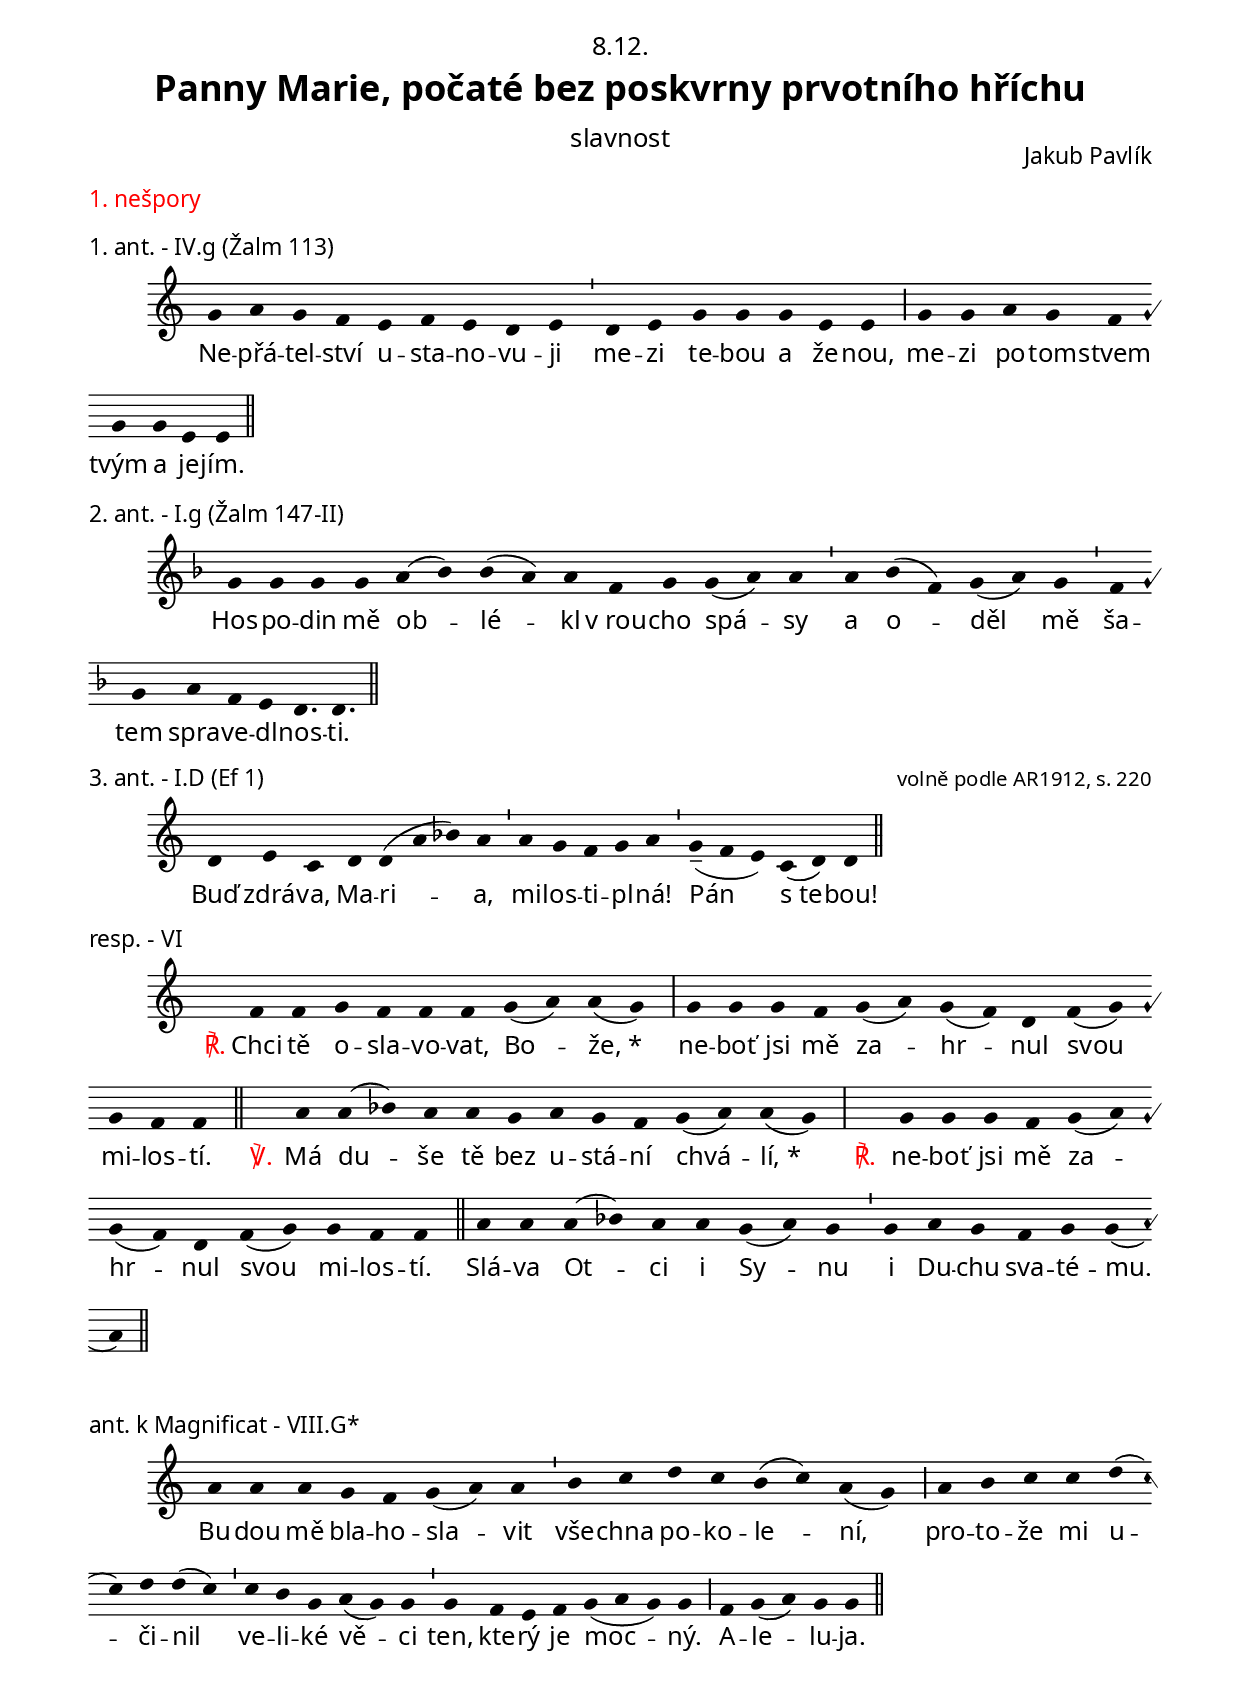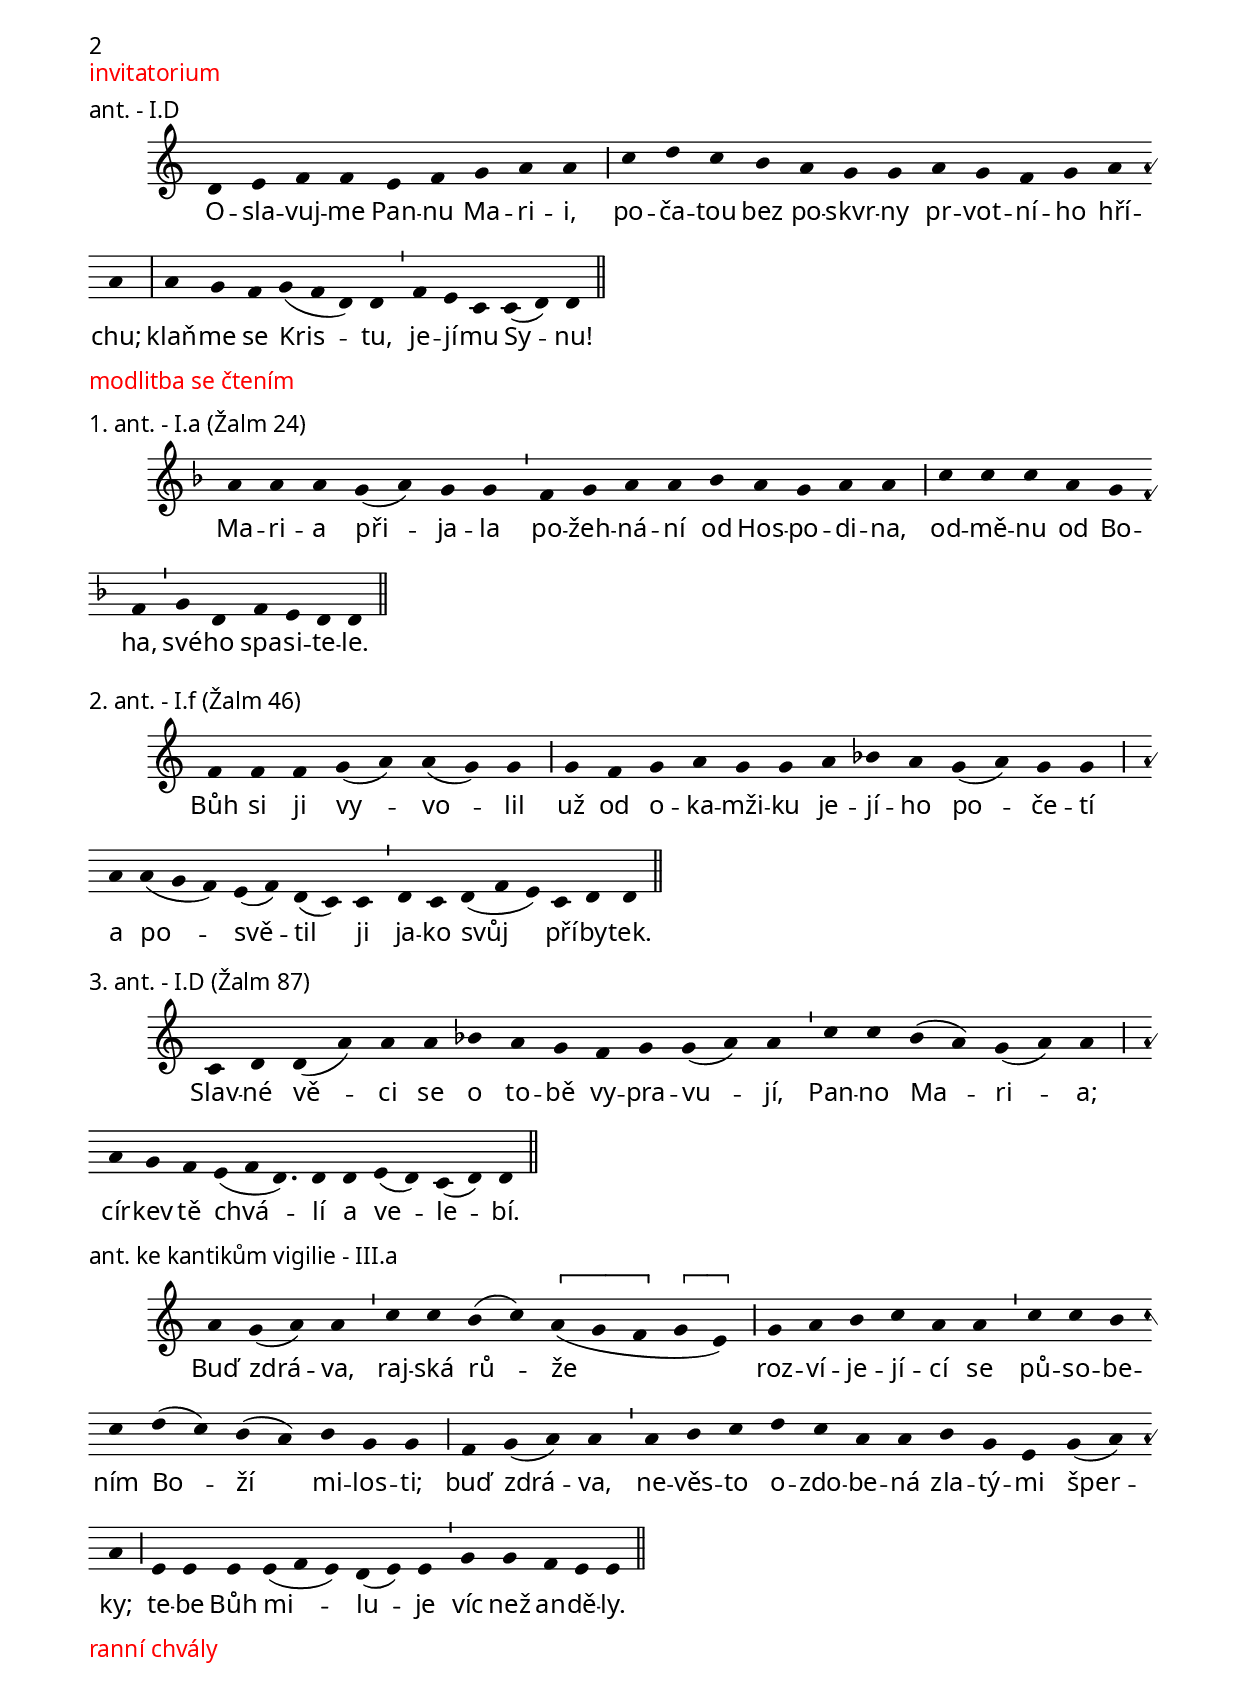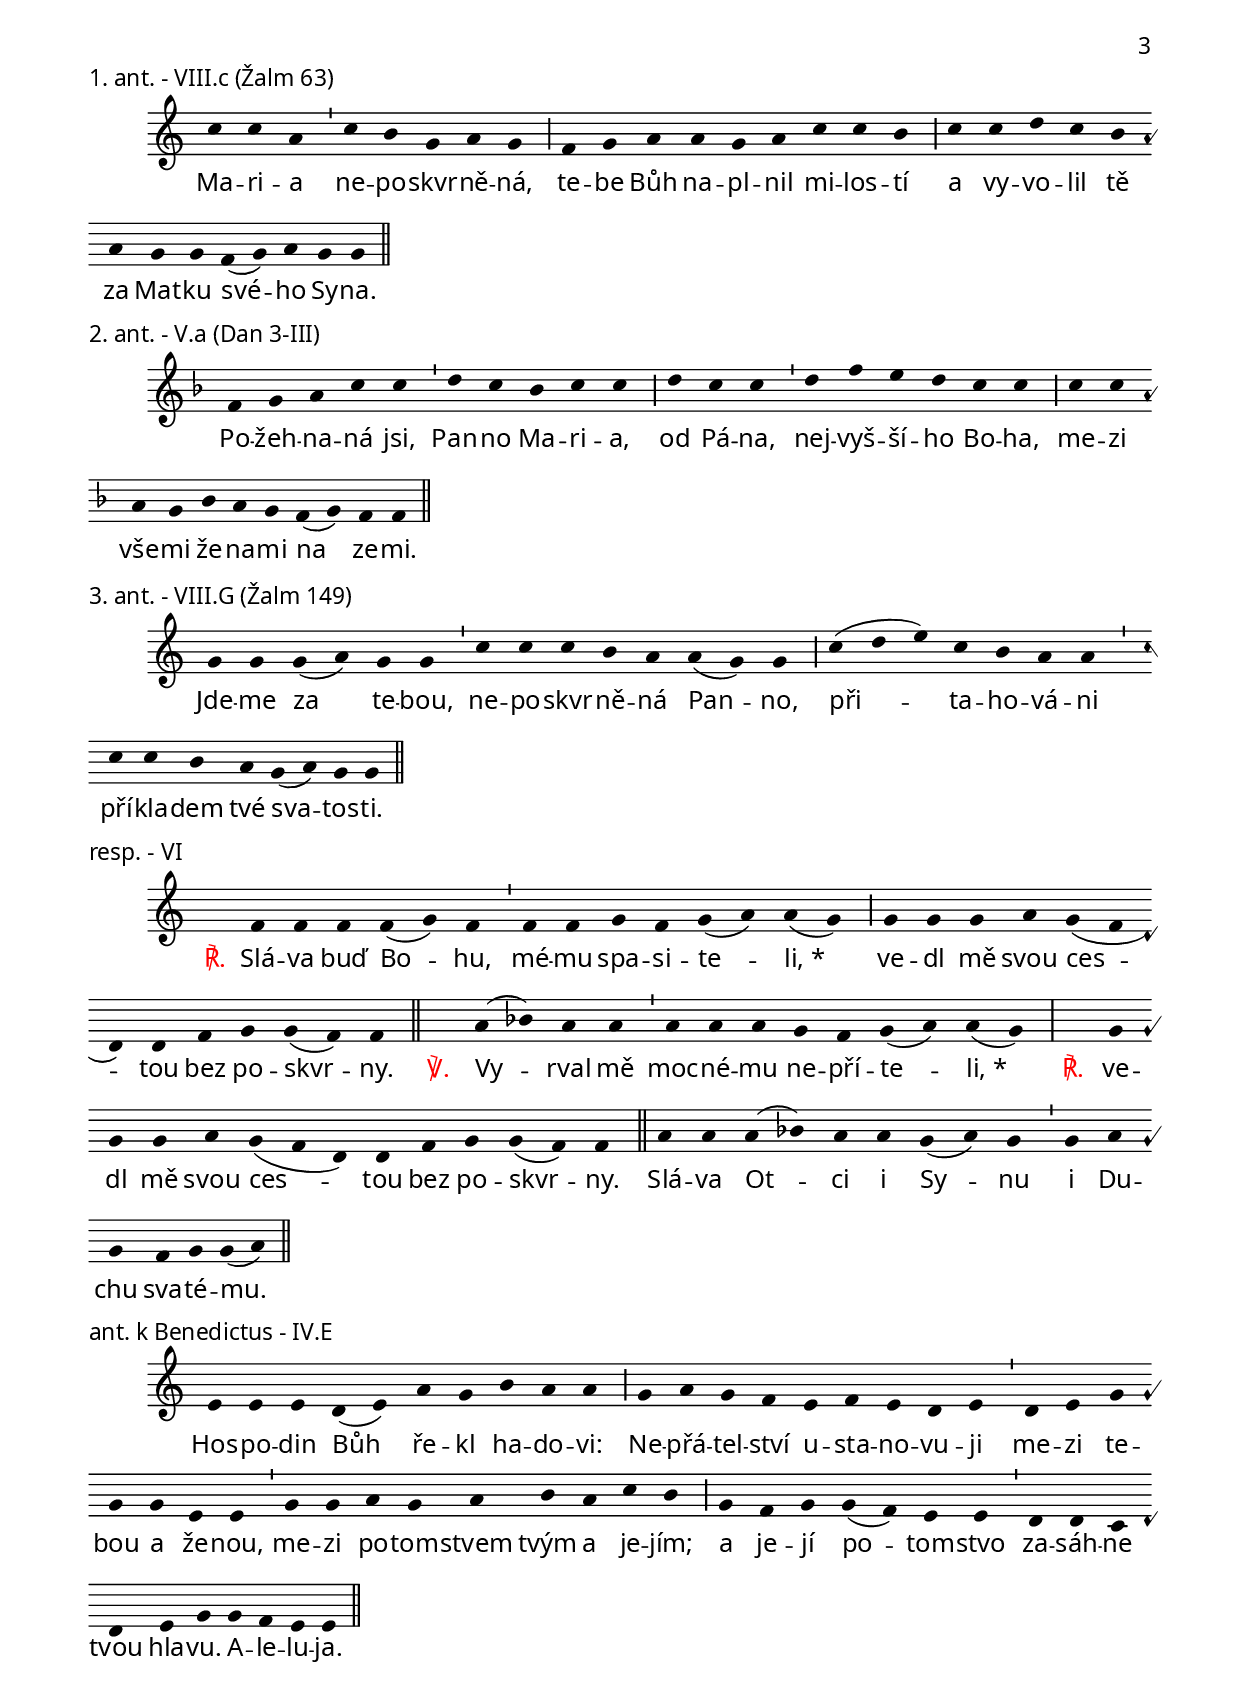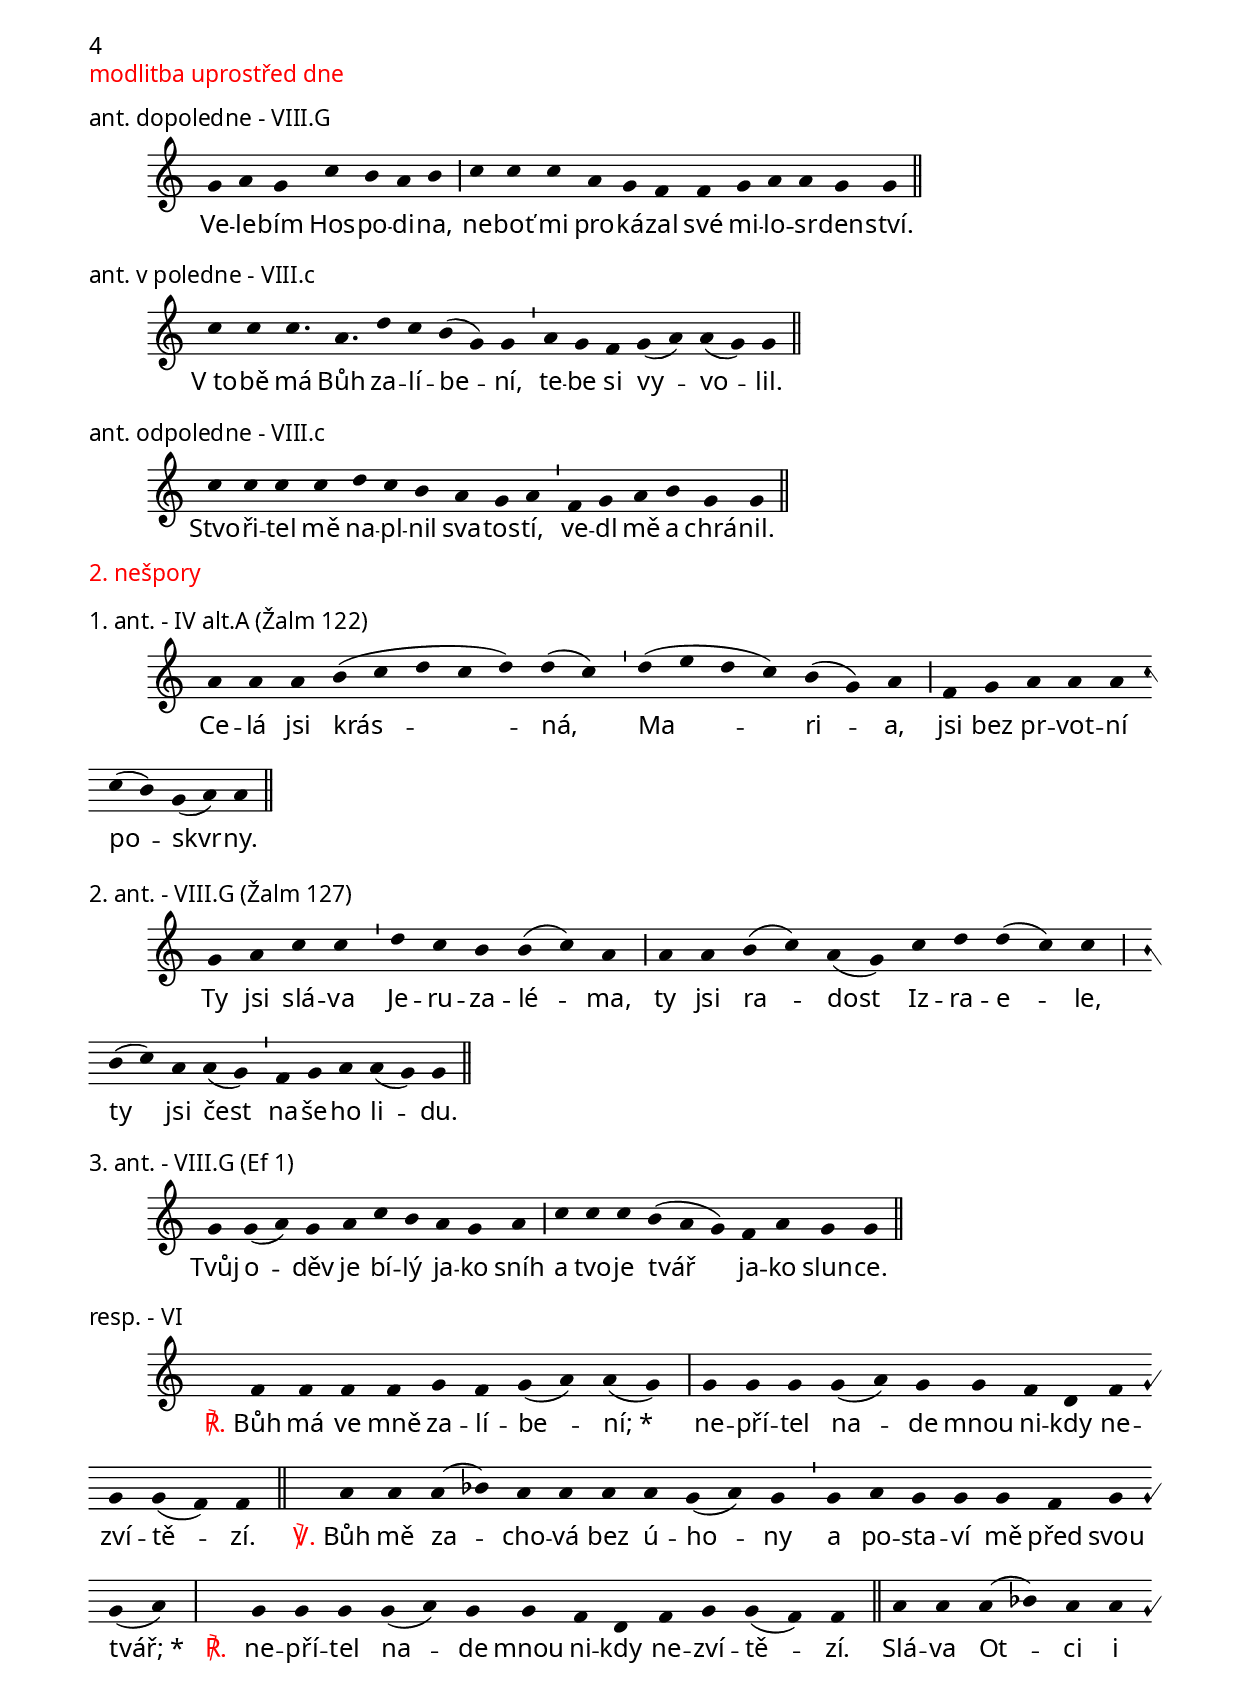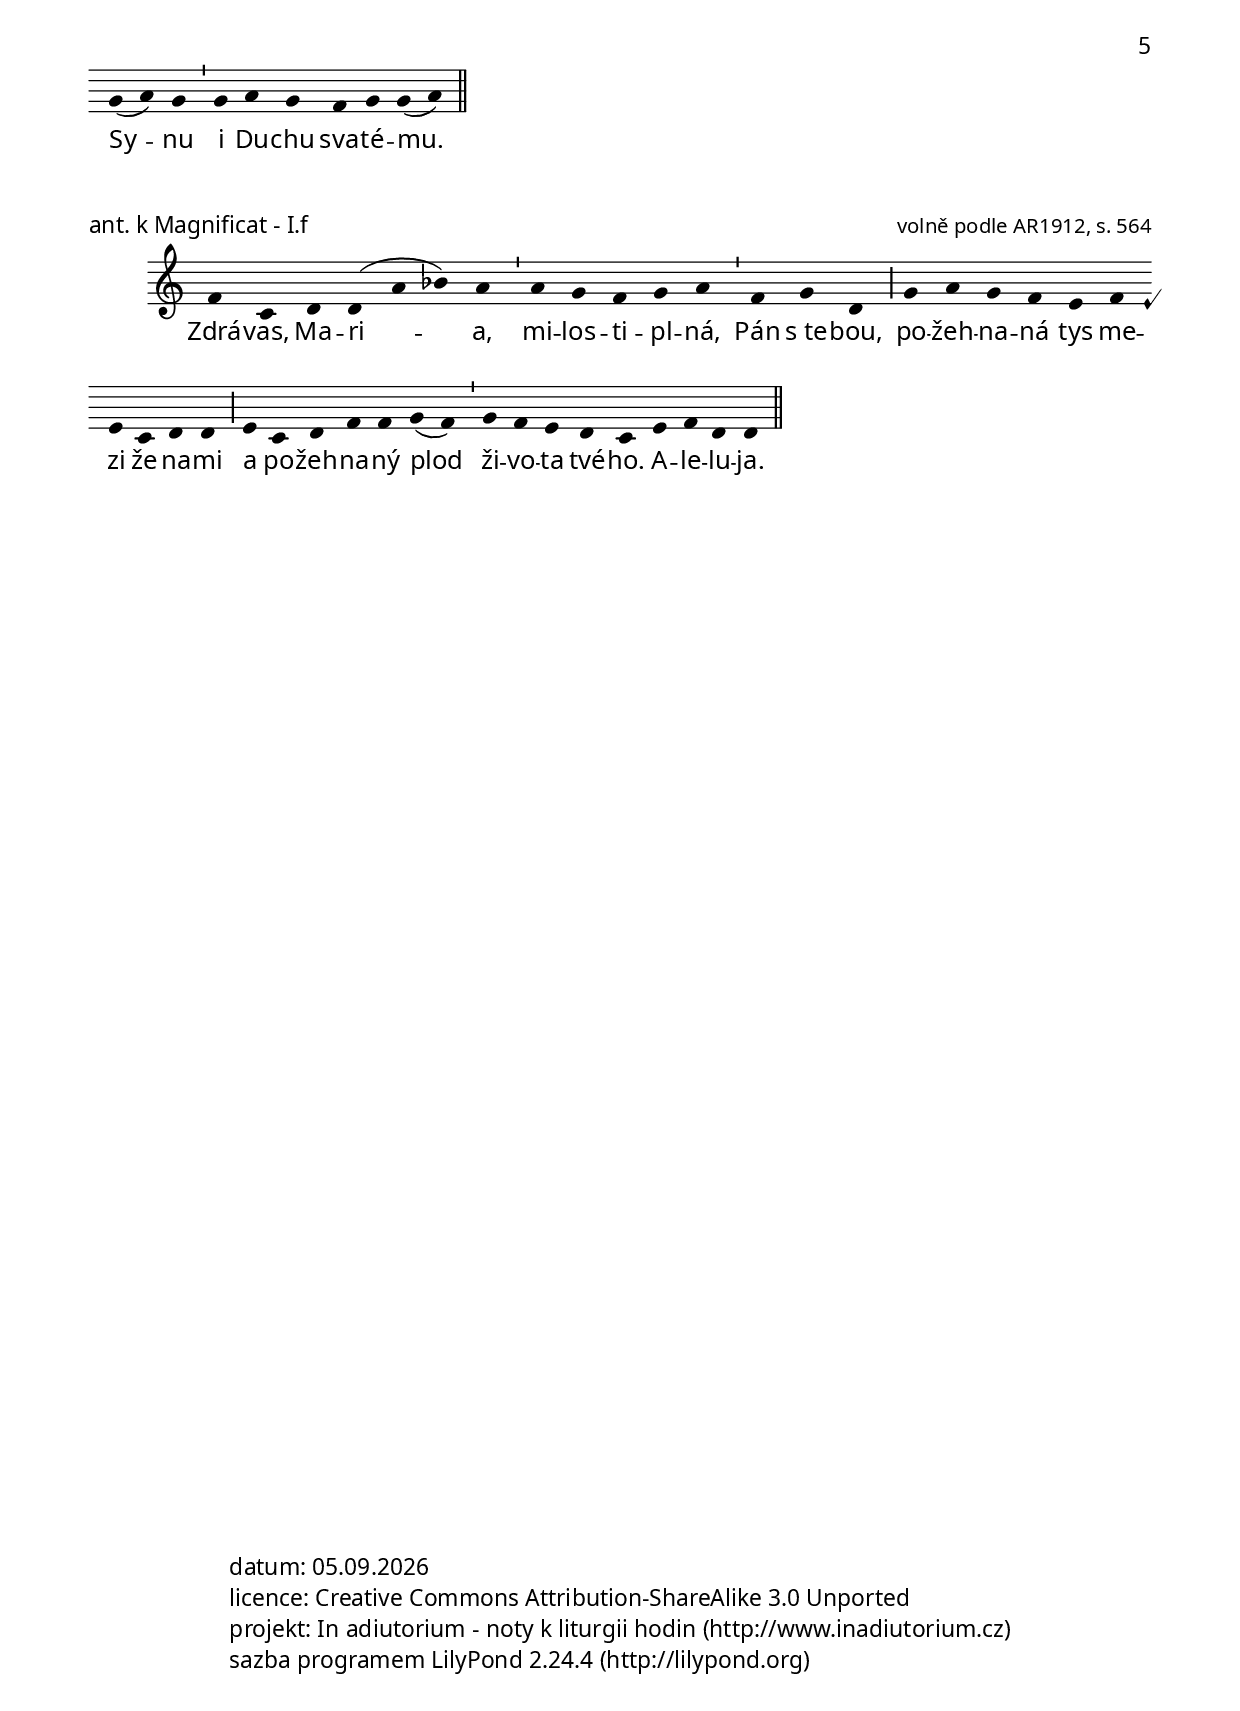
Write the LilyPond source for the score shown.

\version "2.16.0"

\include "../spolecne.ly"
\include "../dilyresponsorii.ly"

\header {
  title = \markup\titleSvatek
            "Panny Marie, počaté bez poskvrny prvotního hříchu"
            slavnost
            8.12.
  composer = "Jakub Pavlík"
}

\markup {\nadpisHodinka {"1. nešpory"}}

\score {
  \relative c'' {
    \choralniRezim
    g a g f e f e d e \barMin d e g g g e e \barMaior
    g g a g f g g e e \barFinalis
  }
  \addlyrics {
    Ne -- přá -- tel -- ství u -- sta -- no -- vu -- ji
    me -- zi te -- bou a že -- nou,
    me -- zi po -- tom -- stvem tvým a je -- jím.
  }
  \header {
    quid = "1. ant."
    modus = "IV"
    differentia = "g"
    psalmus = "Žalm 113"
    id = "1ne-a1"
    fial = "fial://sanktoral/1208pmpocatebezposkvrny.ly#rch-aben?cast=1,2"
    piece = \markup {\sestavTitulek}
  }
}

\score {
  \relative c'' {
    \choralniRezim
    \key f \major
    g4 g g g a( bes) bes( a) a f g g( a) a \barMin
    a bes( f) g( a) g \barMin f g a f e d4. d \barFinalis
  }
  \addlyrics {
    Hos -- po -- din mě ob -- lé -- kl v_rou -- cho spá -- sy
    a o -- děl mě ša -- tem spra -- ve -- dl -- nos -- ti.
  }
  \header {
    quid = "2. ant."
    modus = "I"
    differentia = "g"
    psalmus = "Žalm 147-II"
    id = "1ne-a2"
    fons = "zaltar, st 4.t., r.ch., a.2; zacatek upraven"
    fial = "fial://antifony/tyden4_4streda.ly#rch-ant2?jiny_text"
    piece = \markup {\sestavTitulek}
  }
}

\score {
  \relative c' {
    \choralniRezim
    d4 e c d d( a' bes) a \barMin
    a g f g a \barMin
    g(-- f e) c( d) d \barFinalis
  }
  \addlyrics {
    Buď zdrá -- va, Ma -- ri -- a,
    mi -- los -- ti -- pl -- ná!
    Pán s_te -- bou!
  }
  \header {
    quid = "3. ant."
    modus = "I"
    differentia = "D"
    psalmus = "Ef 1"
    id = "1ne-a3"
    fial = "fial://commune/commune_maria.ly#2ne-a1?-aleluja"
    fons_externus = "volně podle AR1912, s. 220"
    piece = \markup {\sestavTitulek}
  }
}

\score {
  \relative c' {
    \choralniRezim

    % R
    \neviditelna f
    f4 f g f f f g( a) a( g) \barMax
    g g g f g( a) g( f) d f( g) g f f \barFinalis
    % V
    \neviditelna a
    a a( bes) a a g a g f g( a) a( g) \barMax
    % R
    \neviditelna a
    g g g f g( a) g( f) d f( g) g f f \barFinalis
    % Slava
    \respVIdoxologie \barFinalis
  }
  \addlyrics {
    \Response Chci tě o -- sla -- vo -- vat, Bo -- že,_*
    ne -- boť jsi mě za -- hr -- nul svou mi -- los -- tí.
    \Verse Má du -- še tě bez u -- stá -- ní chvá -- lí,_*
    \Response ne -- boť jsi mě za -- hr -- nul svou mi -- los -- tí.
    \textRespDoxologie
  }
  \header {
    quid = "resp."
    modus = "VI"
    id = "1ne-resp"
    piece = \markup {\sestavTitulekResp}
  }
}

\score {
  \relative c'' {
    \choralniRezim
    a4 a a g f g( a) a \barMin
    b c d c b( c) a( g) \barMaior
    a4 b c c d( c) d d( c) \barMin
    c4 b g a( g) g \barMin
    g f e f g( a g) g \barMaior
    f g( a) g g \barFinalis
  }
  \addlyrics {
    Bu -- dou mě bla -- ho -- sla -- vit
    vše -- chna po -- ko -- le -- ní,
    pro -- to -- že mi u -- či -- nil
    ve -- li -- ké vě -- ci
    ten, kte -- rý je moc -- ný.
    A -- le -- lu -- ja.
  }
  \header {
    quid = "ant. k Magnificat"
    modus = "VIII"
    differentia = "G*"
    id = "1ne-amag"
    psalmus = "Magnificat"
    fons = "Nanebevzetí, 1. nešp., k Magnificat"
    fial = "fial://sanktoral/0815nanebevzetipm.ly#1ne-amag"
    piece = \markup {\sestavTitulekBezZalmu}
  }
}

\pageBreak % ZLOM

\markup {\nadpisHodinka {"invitatorium"}}

\score {
  \relative c' {
    \choralniRezim
    d4 e f f e f g a a \barMaior
    c d c b a g g a g f g a a \barMax
    a g f g( f d) d \barMin
    f e c c( d) d \barFinalis
  }
  \addlyrics {
    O -- sla -- vuj -- me Pan -- nu Ma -- ri -- i,
    po -- ča -- tou bez po -- skvr -- ny pr -- vot -- ní -- ho hří -- chu;
    klaň -- me se Kris -- tu,
    je -- jí -- mu Sy -- nu!
  }
  \header {
    quid = "ant."
    modus = "I"
    differentia = "D"
    psalmus = ""
    fial = "commune/commune_maria.ly#invit1?zacatek"
    id = "invit"
    piece = \markup {\sestavTitulekBezZalmu}
  }
}

\markup {\nadpisHodinka {"modlitba se čtením"}}

\score {
  \relative c'' {
    \key d \minor

    \choralniRezim
    a4 a a g( a) g g \barMin f g a a bes a g a a \barMaior
    c c c a g f \barMin g d f e d d \barFinalis
  }
  \addlyrics {
    Ma -- ri -- a při -- ja -- la po -- žeh -- ná -- ní od Hos -- po -- di -- na,
    od -- mě -- nu od Bo -- ha, své -- ho spa -- si -- te -- le.
  }
  \header {
    quid = "1. ant."
    modus = "I"
    differentia = "a"
    psalmus = "Žalm 24"
    fial = "commune/commune_maria.ly#mc-a1?-aleluja"
    id = "mc-a1"
    piece = \markup {\sestavTitulek}
  }
}

\score {
  \relative c' {
    \choralniRezim
    f4 f f g( a) a( g) g \barMaior
    g f g a g g a bes a g( a) g g \barMaior
    a a( g f) e( f) d( c) c \barMin
    d c d( f e) c d d \barFinalis
  }
  \addlyrics {
    Bůh si ji vy -- vo -- lil
    už od o -- ka -- mži -- ku je -- jí -- ho po -- če -- tí
    a po -- svě -- til ji
    ja -- ko svůj pří -- by -- tek.
  }
  \header {
    quid = "2. ant."
    modus = "I"
    differentia = "f"
    psalmus = "Žalm 46"
    fial = "commune/commune_maria.ly#mc-a2?zacatek"
    placet = "vyzkoušet alternativy"
    id = "mc-a2"
    piece = \markup {\sestavTitulek}
  }
}

\score {
  \relative c' {
    \choralniRezim
    c4 d d( a') a a bes a g f g g( a) a \barMin
    c c b( a) g( a) a \barMaior
    a g f e( f d4.) d4 d e( d) c( d) d \barFinalis
  }
  \addlyrics {
    Slav -- né vě -- ci se o to -- bě vy -- pra -- vu -- jí,
    Pan -- no Ma -- ri -- a;
    cír -- kev tě chvá -- lí a ve -- le -- bí.
  }
  \header {
    quid = "3. ant."
    modus = "I"
    differentia = "D"
    psalmus = "Žalm 87"
    fial = "commune/commune_maria.ly#mc-a3?zacatek"
    id = "mc-a3"
    piece = \markup {\sestavTitulek}
  }
}

\score {
  \relative c'' {
    \choralniRezim
    a4 g( a) a \barMin
    c c b( c) \[ a( g f \] \[ g e) \] \barMaior
    g a b c a a \barMin
    c c b c d( c) b( a) b g g \barMaior
    f g( a) a \barMin
    a b c d c a a b g e g( a) a \barMaior
    e e e e( f e) d( e) e \barMin
    g g f e e \barFinalis
  }
  \addlyrics {
    Buď zdrá -- va,
    raj -- ská rů -- že
    roz -- ví -- je -- jí -- cí se
    pů -- so -- be -- ním Bo -- ží mi -- los -- ti;
    buď zdrá -- va,
    ne -- věs -- to o -- zdo -- be -- ná zla -- tý -- mi šper -- ky;
    te -- be Bůh mi -- lu -- je
    víc než an -- dě -- ly.
  }
  \header {
    quid = "ant. ke kantikům vigilie"
    modus = "III"
    differentia = "a"
    psalmus = ""
    id = "mc-avig"
    piece = \markup {\sestavTitulekBezZalmu}
  }
}

\markup {\nadpisHodinka {"ranní chvály"}}

\score {
  \relative c'' {
    \choralniRezim
    c4 c a \barMin
    c b g a g \barMaior
    f g a a g a c c b \barMaior
    c c d c b a g g f( g) a g g \barFinalis
  }
  \addlyrics {
    Ma -- ri -- a
    ne -- po -- skvr -- ně -- ná,
    te -- be Bůh na -- pl -- nil mi -- los -- tí
    a vy -- vo -- lil tě za Mat -- ku své -- ho Sy -- na.
  }
  \header {
    quid = "1. ant."
    modus = "VIII"
    differentia = "c"
    psalmus = "Žalm 63"
    id = "rch-a1"
    piece = \markup {\sestavTitulek}
  }
}

\score {
  \relative c' {
    \key f \major
    \choralniRezim
    f4 g a c c \barMin
    d c bes c c \barMaior
    d c c \barMin
    d f e d c c \barMaior
    c c a g bes a g f( g) f f \barFinalis
  }
  \addlyrics {
    Po -- žeh -- na -- ná jsi, Pan -- no Ma -- ri -- a,
    od Pá -- na,
    nej -- vyš -- ší -- ho Bo -- ha,
    me -- zi vše -- mi že -- na -- mi na ze -- mi.
  }
  \header {
    quid = "2. ant."
    modus = "V"
    differentia = "a"
    psalmus = "Dan 3-III"
    id = "rch-a2"
    fial = "fial://commune/commune_maria.ly#sob-aben2"
    piece = \markup {\sestavTitulek}
  }
}

\score {
  \relative c'' {
    \choralniRezim
    g4 g g( a) g g \barMin
    c c c b a a( g) g \barMaior
    c( d e) c b a a \barMin
    c c b a g( a) g g \barFinalis
  }
  \addlyrics {
    Jde -- me za te -- bou,
    ne -- po -- skvr -- ně -- ná Pan -- no,
    při -- ta -- ho -- vá -- ni
    pří -- kla -- dem tvé sva -- tos -- ti.
  }
  \header {
    quid = "3. ant."
    modus = "VIII"
    differentia = "G"
    psalmus = "Žalm 149"
    id = "rch-a3"
    piece = \markup {\sestavTitulek}
  }
}

\score {
  \relative c' {
    \choralniRezim

    % R
    \neviditelna f
    f4 f f f( g) f \barMin f f g f g( a) a( g) \barMaior
    g g g a g( f d) d f g g( f) f \barFinalis
    % V
    \neviditelna a
    a4( bes) a a \barMin a a a g f g( a) a( g) \barMax
    % R
    \neviditelna a
    g g g a g( f d) d f g g( f) f \barFinalis
    % Slava
    \respVIdoxologie \barFinalis
  }
  \addlyrics {
    \Response Slá -- va buď Bo -- hu, mé -- mu spa -- si -- te -- li,_*
    ve -- dl mě svou ces -- tou bez po -- skvr -- ny.
    \Verse Vy -- rval mě moc -- né -- mu ne -- pří -- te -- li,_*
    \Response ve -- dl mě svou ces -- tou bez po -- skvr -- ny.
    \textRespDoxologie
  }
  \header {
    quid = "resp."
    modus = "VI"
    id = "rch-resp"
    piece = \markup {\sestavTitulekResp}
  }
}

\score {
  \relative c' {
    \choralniRezim
    e4 e e d( e) a g b a a \barMaior
    g a g f e f e d e \barMin d e g g g e e \barMin
    g g a g a b a c b \barMaior
    g f g g( f) e e \barMin d d c d e g
    g f e e \barFinalis
  }
  \addlyrics {
    Hos -- po -- din Bůh ře -- kl ha -- do -- vi:
    Ne -- přá -- tel -- ství u -- sta -- no -- vu -- ji
    me -- zi te -- bou a že -- nou,
    me -- zi po -- tom -- stvem tvým a je -- jím;
    a je -- jí po -- tom -- stvo za -- sáh -- ne tvou hla -- vu.
    A -- le -- lu -- ja.
  }
  \header {
    quid = "ant. k Benedictus"
    modus = "IV"
    differentia = "E"
    psalmus = ""
    placet = "_mezi potomstvem tvým a jejím_ není moc zpěvné a poslouchatelný lidový zpěv považuji za prakticky vyloučený"
    id = "rch-aben"
    piece = \markup {\sestavTitulekBezZalmu}
  }
}

\pageBreak % ZLOM

\markup {\nadpisHodinka {"modlitba uprostřed dne"}}

\score {
  \relative c'' {
    \choralniRezim
    g4 a g c b a b \barMaior
    c c c a g f f g a a g g \barFinalis
  }
  \addlyrics {
    Ve -- le -- bím Hos -- po -- di -- na,
    ne -- boť mi pro -- ká -- zal své mi -- lo -- sr -- den -- ství.
  }
  \header {
    quid = "ant. dopoledne"
    modus = "VIII"
    differentia = "G"
    psalmus = ""
    id = "tercie"
    fial = "fial://commune/commune_svatazena.ly#1ne-a1?-aleluja"
    piece = \markup {\sestavTitulekBezZalmu}
  }
}

\score {
  \relative c'' {
    \choralniRezim
    c4 c c4. a d4 c b( g) g \barMin
    a g f g( a) a( g) g \barFinalis
  }
  \addlyrics {
    V_to -- bě má Bůh za -- lí -- be -- ní,
    te -- be si vy -- vo -- lil.
  }
  \header {
    quid = "ant. v poledne"
    modus = "VIII"
    differentia = "c"
    psalmus = ""
    id = "sexta"
    fial = "fial://commune/commune_svatazena.ly#1ne-a3?-aleluja"
    piece = \markup {\sestavTitulekBezZalmu}
  }
}

\score {
  \relative c'' {
    \choralniRezim
    c4 c c c d c b a g a \barMin f g a b g g \barFinalis
  }
  \addlyrics {
    Stvo -- ři -- tel mě na -- pl -- nil sva -- tos -- tí,
    ve -- dl mě a chrá -- nil.
  }
  \header {
    quid = "ant. odpoledne"
    modus = "VIII"
    differentia = "c"
    psalmus = ""
    placet = "půjde lépe"
    id = "nona"
    piece = \markup {\sestavTitulekBezZalmu}
  }
}

\markup {\nadpisHodinka {"2. nešpory"}}

\score {
  \relative c'' {
    \choralniRezim
    a4 a a b( c d c d) d( c) \barMin
    d( e d c) b( g) a \barMaior
    f g a a a c( b) g( a) a \barFinalis
  }
  \addlyrics {
    Ce -- lá jsi krás -- ná,
    Ma -- ri -- a,
    jsi bez pr -- vot -- ní po -- skvr -- ny.
  }
  \header {
    quid = "1. ant."
    modus = "IV alt"
    differentia = "A"
    psalmus = "Žalm 122"
    placet = "melodie ve skutečnosti tíhne k finále G, nikoli A"
    id = "2ne-a1"
    piece = \markup {\sestavTitulek}
  }
}

\score {
  \relative c'' {
    \choralniRezim
    g4 a c c \barMin d4 c b b( c) a \barMaior
    a a b( c) a( g) c d d( c) c \barMaior
    b( c) a a( g) \barMin f4 g a a( g) g \barFinalis
  }
  \addlyrics {
    Ty jsi slá -- va Je -- ru -- za -- lé -- ma,
    ty jsi ra -- dost Iz -- ra -- e -- le,
    ty jsi čest na -- še -- ho li -- du.
  }
  \header {
    quid = "2. ant."
    modus = "VIII"
    differentia = "G"
    psalmus = "Žalm 127"
    id = "2ne-a2"
    fial = "fial://commune/commune_maria.ly#rch-a2?-aleluja"
    piece = \markup {\sestavTitulek}
  }
}

\score {
  \relative c'' {
    \choralniRezim
    g4 g( a) g a c b a g a \barMaior
    c c c b( a g) f a g g \barFinalis
  }
  \addlyrics {
    Tvůj o -- děv je bí -- lý ja -- ko sníh
    a tvo -- je tvář ja -- ko slun -- ce.
  }
  \header {
    quid = "3. ant."
    modus = "VIII"
    differentia = "G"
    psalmus = "Ef 1"
    id = "2ne-a3"
    piece = \markup {\sestavTitulek}
  }
}

\score {
  \relative c' {
    \choralniRezim

    % R
    \neviditelna f
    f4 f f f g f g( a) a( g) \barMax
    g g g g( a) g g f d f g g( f) f \barFinalis
    % V
    \neviditelna a
    a4 a a( bes) a a a a g( a) g \barMin
    g a g g g f g g( a) \barMax
    % R
    \neviditelna a
    g g g g( a) g g f d f g g( f) f \barFinalis
    % Slava
    \respVIdoxologie \barFinalis
  }
  \addlyrics {
    \Response Bůh má ve mně za -- lí -- be -- ní;_*
    ne -- pří -- tel na -- de mnou ni -- kdy ne -- zví -- tě -- zí.
    \Verse Bůh mě za -- cho -- vá bez ú -- ho -- ny
    a po -- sta -- ví mě před svou tvář;_*
    \Response ne -- pří -- tel na -- de mnou ni -- kdy ne -- zví -- tě -- zí.
    \textRespDoxologie
  }
  \header {
    quid = "resp."
    modus = "VI"
    id = "2ne-resp"
    piece = \markup {\sestavTitulekResp}
  }
}

\score {
  \relative c' {
    \choralniRezim
    f4 c d d( a' bes) a \barMin
    a g f g a \barMin
    f g d \barMaior

    g a g f e
    f e c d d \barMaior
    e c d f f g( f) \barMin
    g f e d c
    e f d d \barFinalis
  }
  \addlyrics {
    Zdrá -- vas, Ma -- ri -- a,
    mi -- los -- ti -- pl -- ná,
    Pán s_te -- bou,

    po -- žeh -- na -- ná tys
    me -- zi že -- na -- mi
    a po -- žeh -- na -- ný plod
    ži -- vo -- ta tvé -- ho.
    A -- le -- lu -- ja.
  }
  \header {
    quid = "ant. k Magnificat"
    modus = "I"
    differentia = "f"
    psalmus = ""
    id = "2ne-amag"
    fons_externus = "volně podle AR1912, s. 564"
    piece = \markup {\sestavTitulekBezZalmu}
  }
}